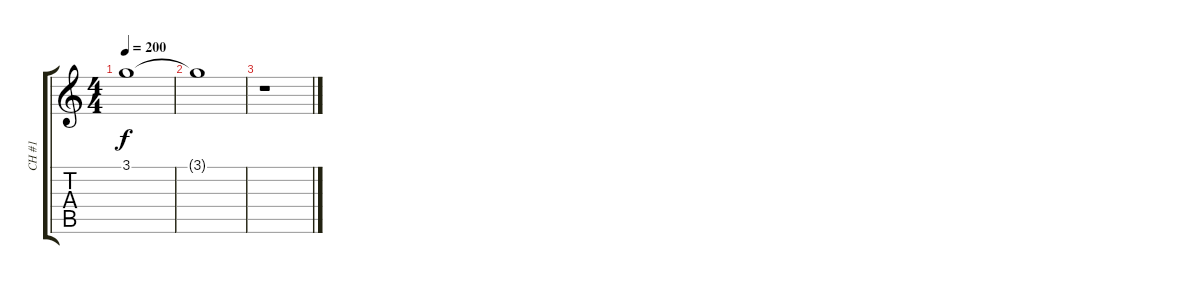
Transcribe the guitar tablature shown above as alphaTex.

\track ("CH #1" "CH #1") {instrument distortionguitar}
\staff {score tabs}
\tuning (E4 B3 G3 D3 A2 E2) {hide}
\ts (4 4)
\tempo 200
\clef g2
\ks c
3.1{t}.1{dy f} |
3.1{t}.1 |
r.1
